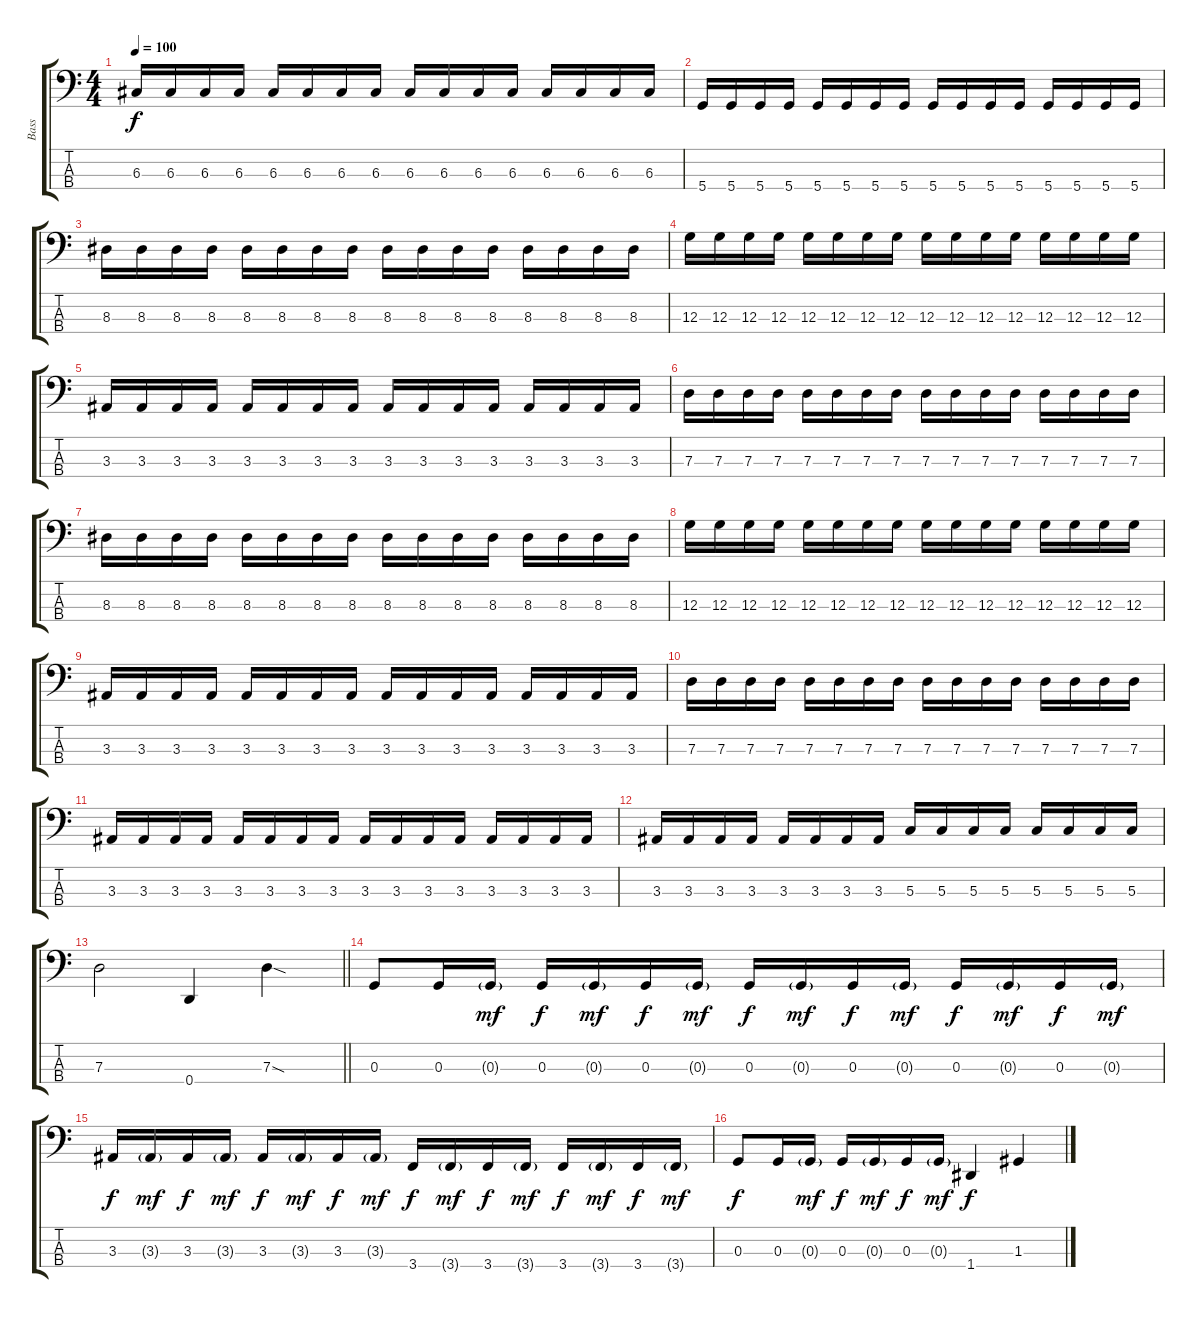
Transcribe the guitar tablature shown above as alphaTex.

\track ("Bass" "Bass") {instrument slapbass1}
\staff {score tabs}
\tuning (F2 C2 G1 D1) {hide}
\ts (4 4)
\tempo 100
\clef f4
\ks c
6.3.16{dy f instrument slapbass1} 6.3.16 6.3.16 6.3.16 6.3.16 6.3.16 6.3.16 6.3.16 6.3.16 6.3.16 6.3.16 6.3.16 6.3.16 6.3.16 6.3.16 6.3.16 |
5.4.16 5.4.16 5.4.16 5.4.16 5.4.16 5.4.16 5.4.16 5.4.16 5.4.16 5.4.16 5.4.16 5.4.16 5.4.16 5.4.16 5.4.16 5.4.16 |
8.3.16 8.3.16 8.3.16 8.3.16 8.3.16 8.3.16 8.3.16 8.3.16 8.3.16 8.3.16 8.3.16 8.3.16 8.3.16 8.3.16 8.3.16 8.3.16 |
12.3.16 12.3.16 12.3.16 12.3.16 12.3.16 12.3.16 12.3.16 12.3.16 12.3.16 12.3.16 12.3.16 12.3.16 12.3.16 12.3.16 12.3.16 12.3.16 |
3.3.16 3.3.16 3.3.16 3.3.16 3.3.16 3.3.16 3.3.16 3.3.16 3.3.16 3.3.16 3.3.16 3.3.16 3.3.16 3.3.16 3.3.16 3.3.16 |
7.3.16 7.3.16 7.3.16 7.3.16 7.3.16 7.3.16 7.3.16 7.3.16 7.3.16 7.3.16 7.3.16 7.3.16 7.3.16 7.3.16 7.3.16 7.3.16 |
8.3.16 8.3.16 8.3.16 8.3.16 8.3.16 8.3.16 8.3.16 8.3.16 8.3.16 8.3.16 8.3.16 8.3.16 8.3.16 8.3.16 8.3.16 8.3.16 |
12.3.16 12.3.16 12.3.16 12.3.16 12.3.16 12.3.16 12.3.16 12.3.16 12.3.16 12.3.16 12.3.16 12.3.16 12.3.16 12.3.16 12.3.16 12.3.16 |
3.3.16 3.3.16 3.3.16 3.3.16 3.3.16 3.3.16 3.3.16 3.3.16 3.3.16 3.3.16 3.3.16 3.3.16 3.3.16 3.3.16 3.3.16 3.3.16 |
7.3.16 7.3.16 7.3.16 7.3.16 7.3.16 7.3.16 7.3.16 7.3.16 7.3.16 7.3.16 7.3.16 7.3.16 7.3.16 7.3.16 7.3.16 7.3.16 |
3.3.16 3.3.16 3.3.16 3.3.16 3.3.16 3.3.16 3.3.16 3.3.16 3.3.16 3.3.16 3.3.16 3.3.16 3.3.16 3.3.16 3.3.16 3.3.16 |
3.3.16 3.3.16 3.3.16 3.3.16 3.3.16 3.3.16 3.3.16 3.3.16 5.3.16 5.3.16 5.3.16 5.3.16 5.3.16 5.3.16 5.3.16 5.3.16 |
\barLineRight lightlight
7.3.2 0.4.4 7.3{sod}.4 |
0.3.8 0.3.16 0.3{g}.16{dy mf} 0.3.16{dy f} 0.3{g}.16{dy mf} 0.3.16{dy f} 0.3{g}.16{dy mf} 0.3.16{dy f} 0.3{g}.16{dy mf} 0.3.16{dy f} 0.3{g}.16{dy mf} 0.3.16{dy f} 0.3{g}.16{dy mf} 0.3.16{dy f} 0.3{g}.16{dy mf} |
3.3.16{dy f} 3.3{g}.16{dy mf} 3.3.16{dy f} 3.3{g}.16{dy mf} 3.3.16{dy f} 3.3{g}.16{dy mf} 3.3.16{dy f} 3.3{g}.16{dy mf} 3.4.16{dy f} 3.4{g}.16{dy mf} 3.4.16{dy f} 3.4{g}.16{dy mf} 3.4.16{dy f} 3.4{g}.16{dy mf} 3.4.16{dy f} 3.4{g}.16{dy mf} |
0.3.8{dy f} 0.3.16 0.3{g}.16{dy mf} 0.3.16{dy f} 0.3{g}.16{dy mf} 0.3.16{dy f} 0.3{g}.16{dy mf} 1.4.4{dy f} 1.3.4
